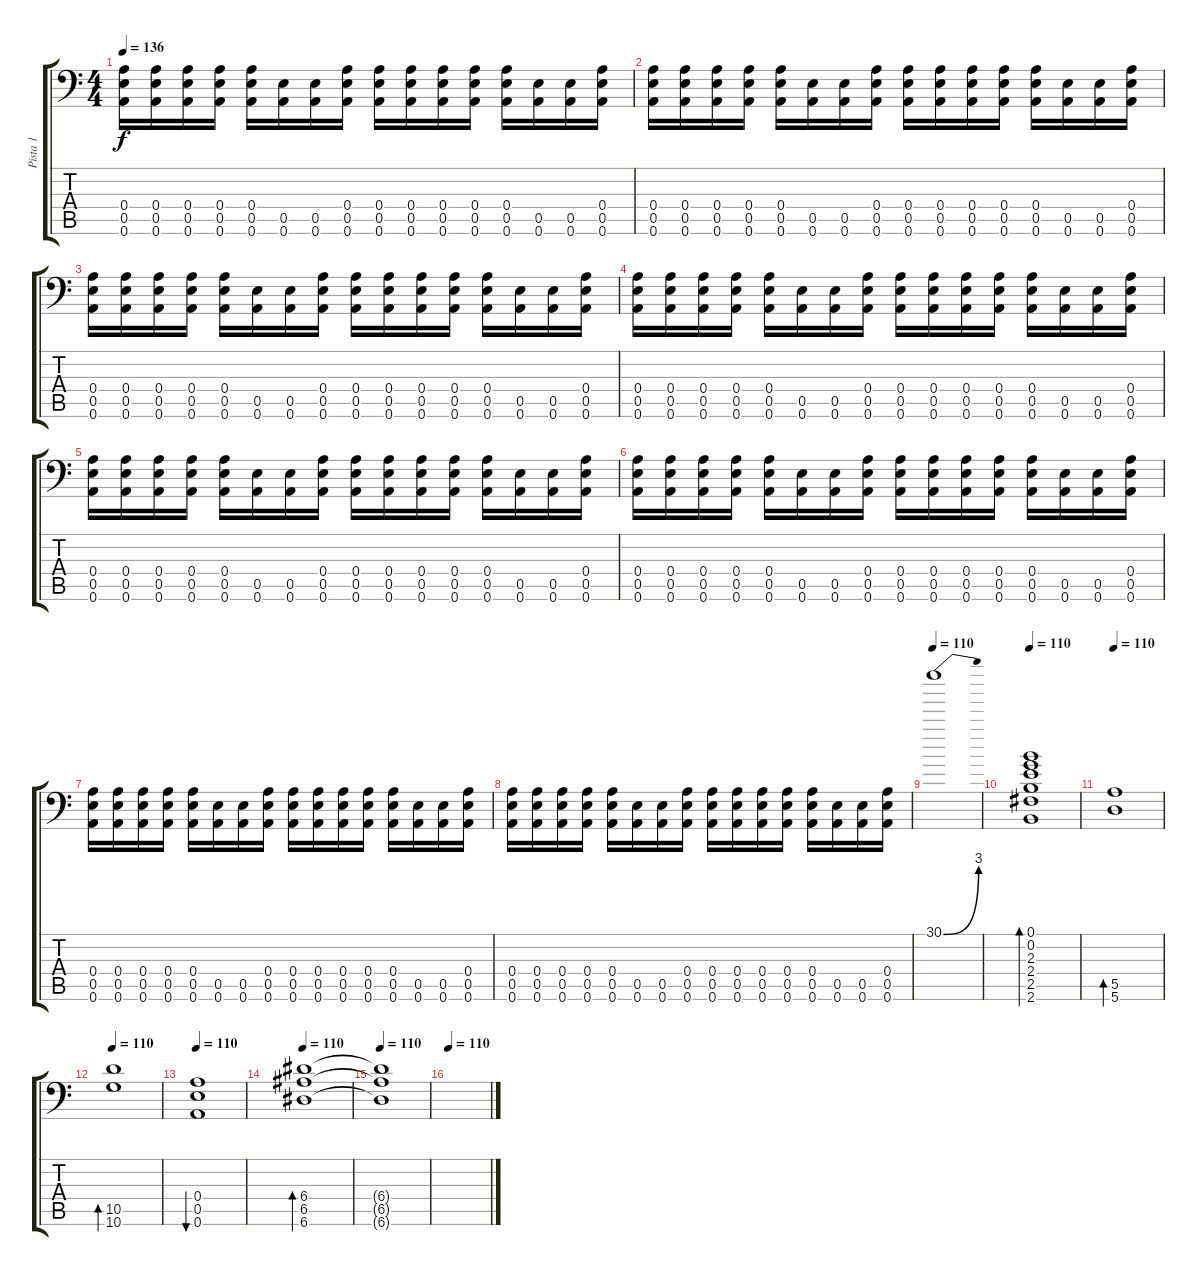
\track ("Pista 1" "Pista 1") {instrument distortionguitar}
\staff {score tabs}
\tuning (B3 G3 D3 A2 E2 A1) {hide}
\ts (4 4)
\tempo 136
\clef f4
\ks c
(0.4 0.5 0.6).16{dy f} (0.4 0.5 0.6).16 (0.4 0.5 0.6).16 (0.4 0.5 0.6).16 (0.4 0.5 0.6).16 (0.5 0.6).16 (0.5 0.6).16 (0.4 0.5 0.6).16 (0.4 0.5 0.6).16 (0.4 0.5 0.6).16 (0.4 0.5 0.6).16 (0.4 0.5 0.6).16 (0.4 0.5 0.6).16 (0.5 0.6).16 (0.5 0.6).16 (0.4 0.5 0.6).16 |
(0.4 0.5 0.6).16 (0.4 0.5 0.6).16 (0.4 0.5 0.6).16 (0.4 0.5 0.6).16 (0.4 0.5 0.6).16 (0.5 0.6).16 (0.5 0.6).16 (0.4 0.5 0.6).16 (0.4 0.5 0.6).16 (0.4 0.5 0.6).16 (0.4 0.5 0.6).16 (0.4 0.5 0.6).16 (0.4 0.5 0.6).16 (0.5 0.6).16 (0.5 0.6).16 (0.4 0.5 0.6).16 |
(0.4 0.5 0.6).16 (0.4 0.5 0.6).16 (0.4 0.5 0.6).16 (0.4 0.5 0.6).16 (0.4 0.5 0.6).16 (0.5 0.6).16 (0.5 0.6).16 (0.4 0.5 0.6).16 (0.4 0.5 0.6).16 (0.4 0.5 0.6).16 (0.4 0.5 0.6).16 (0.4 0.5 0.6).16 (0.4 0.5 0.6).16 (0.5 0.6).16 (0.5 0.6).16 (0.4 0.5 0.6).16 |
(0.4 0.5 0.6).16 (0.4 0.5 0.6).16 (0.4 0.5 0.6).16 (0.4 0.5 0.6).16 (0.4 0.5 0.6).16 (0.5 0.6).16 (0.5 0.6).16 (0.4 0.5 0.6).16 (0.4 0.5 0.6).16 (0.4 0.5 0.6).16 (0.4 0.5 0.6).16 (0.4 0.5 0.6).16 (0.4 0.5 0.6).16 (0.5 0.6).16 (0.5 0.6).16 (0.4 0.5 0.6).16 |
(0.4 0.5 0.6).16 (0.4 0.5 0.6).16 (0.4 0.5 0.6).16 (0.4 0.5 0.6).16 (0.4 0.5 0.6).16 (0.5 0.6).16 (0.5 0.6).16 (0.4 0.5 0.6).16 (0.4 0.5 0.6).16 (0.4 0.5 0.6).16 (0.4 0.5 0.6).16 (0.4 0.5 0.6).16 (0.4 0.5 0.6).16 (0.5 0.6).16 (0.5 0.6).16 (0.4 0.5 0.6).16 |
(0.4 0.5 0.6).16 (0.4 0.5 0.6).16 (0.4 0.5 0.6).16 (0.4 0.5 0.6).16 (0.4 0.5 0.6).16 (0.5 0.6).16 (0.5 0.6).16 (0.4 0.5 0.6).16 (0.4 0.5 0.6).16 (0.4 0.5 0.6).16 (0.4 0.5 0.6).16 (0.4 0.5 0.6).16 (0.4 0.5 0.6).16 (0.5 0.6).16 (0.5 0.6).16 (0.4 0.5 0.6).16 |
(0.4 0.5 0.6).16 (0.4 0.5 0.6).16 (0.4 0.5 0.6).16 (0.4 0.5 0.6).16 (0.4 0.5 0.6).16 (0.5 0.6).16 (0.5 0.6).16 (0.4 0.5 0.6).16 (0.4 0.5 0.6).16 (0.4 0.5 0.6).16 (0.4 0.5 0.6).16 (0.4 0.5 0.6).16 (0.4 0.5 0.6).16 (0.5 0.6).16 (0.5 0.6).16 (0.4 0.5 0.6).16 |
(0.4 0.5 0.6).16 (0.4 0.5 0.6).16 (0.4 0.5 0.6).16 (0.4 0.5 0.6).16 (0.4 0.5 0.6).16 (0.5 0.6).16 (0.5 0.6).16 (0.4 0.5 0.6).16 (0.4 0.5 0.6).16 (0.4 0.5 0.6).16 (0.4 0.5 0.6).16 (0.4 0.5 0.6).16 (0.4 0.5 0.6).16 (0.5 0.6).16 (0.5 0.6).16 (0.4 0.5 0.6).16 |
\tempo 110
30.1{be (bend 0 0 60 12)}.1 |
\tempo 110
(0.1 0.2 2.3 2.4 2.5 2.6).1{bd 480 instrument acousticguitarnylon} |
\tempo 110
(5.5 5.6).1{bd 480} |
\tempo 110
(10.5 10.6).1{bd 480} |
\tempo 110
(0.4 0.5 0.6).1{bu 480} |
\tempo 110
(6.4 6.5 6.6).1{bd 480} |
\tempo 110
(6.4{t} 6.5{t} 6.6{t}).1 |
\tempo 110
